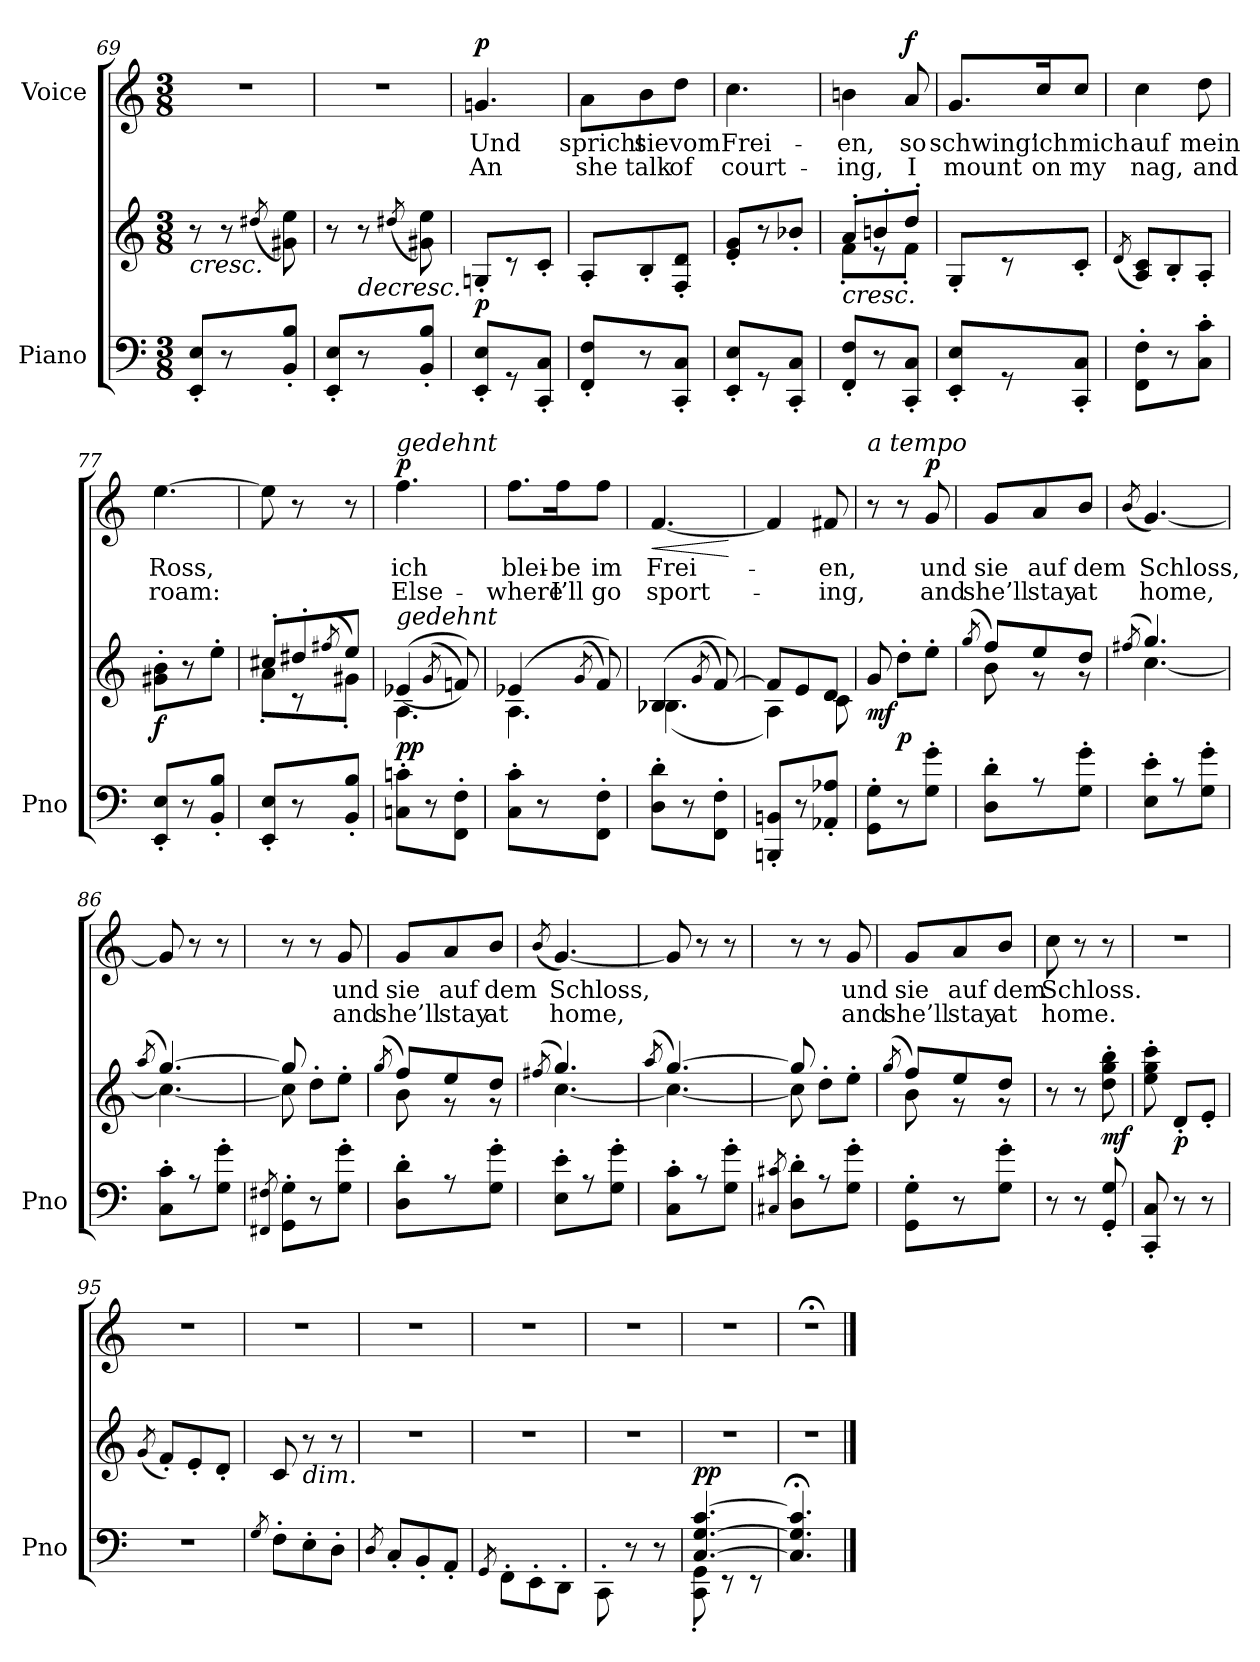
**kern	**kern	**dynam	**kern	**text	**text	**dynam
*part2	*part2	*part2	*part1	*part1	*part1	*part1
*staff3	*staff2	*staff2/3	*staff1	*staff1	*staff1	*staff1
*I"Piano	*	*	*I"Voice	*	*	*
*I'Pno	*	*	*	*	*	*
!!LO:LB:g=z
*clefF4	*clefG2	*	*clefG2	*	*	*
*k[]	*k[]	*	*k[]	*	*	*
*M3/8	*M3/8	*	*M3/8	*	*	*
=69	=69	=69	=69	=69	=69	=69
!	!	!LO:HP:b	!	!	!	!
8EE/' 8E/'L	8r	<	4.r	.	.	.
8r	8r	.	.	.	.	.
.	(>8qdd#X/	.	.	.	.	.
8BB/' 8B/'J	8g#X\ 8ee\)	.	.	.	.	.
=70	=70	=70	=70	=70	=70	=70
8EE/' 8E/'L	8r	.	4.r	.	.	.
!	!	!LO:HP:b	!	!	!	!
8r	8r	>	.	.	.	.
.	(>8qdd#X/	.	.	.	.	.
8BB/' 8B/'J	8g#X\ 8ee\)	.	.	.	.	.
.	.	[	.	.	.	.
=71	=71	=71	=71	=71	=71	=71
!	!	!LO:DY:b	!	!LO:LY:b	!LO:LY:b	!LO:DY:a
8EE/' 8E/'L	8Gn'/L	p	4.gn/	Und	An	p
8r	8r	.	.	.	.	.
8CC/' 8C/'J	8c'/J	.	.	.	.	.
=72	=72	=72	=72	=72	=72	=72
!	!	!	!	!LO:LY:b	!LO:LY:b	!
8FF/' 8F/'L	8A'/L	.	8a\L	spricht	she	.
!	!	!	!	!LO:LY:b	!LO:LY:b	!
8r	8B'/	.	8b\	sie	talk	.
!	!	!	!	!LO:LY:b	!LO:LY:b	!
8CC/' 8C/'J	8F/' 8d/'J	.	8dd\J	vom	of	.
=73	=73	=73	=73	=73	=73	=73
!	!	!	!	!LO:LY:b	!LO:LY:b	!
8EE/' 8E/'L	8e/' 8g/'L	.	4.cc\	Frei-	court-	.
8r	8r	.	.	.	.	.
8CC/' 8C/'J	8b-X'/J	.	.	.	.	.
=74	=74	=74	=74	=74	=74	=74
!	!	!LO:HP:b	!	!LO:LY:b	!LO:LY:b	!
*	*^	*	*	*	*	*
8FF/' 8F/'L	8a'/L	8f'\L	<	4bn\	-en,	-ing,	.
8r	8bn'/	8r	.	.	.	.	.
!	!	!	!	!	!LO:LY:b	!LO:LY:b	!LO:DY:a
8CC/' 8C/'J	8dd'/J	8f'\J	.	8a/	so	I	f
!!LO:PB:g=z
=75	=75	=75	=75	=75	=75	=75	=75
!	!	!	!	!	!LO:LY:b	!LO:LY:b	!
*	*v	*v	*	*	*	*	*
8EE/' 8E/'L	8G'/L	.	8.g/L	schwing’	mount	.
8r	8r	.	.	.	.	.
!	!	!	!	!LO:LY:b	!LO:LY:b	!
.	.	.	16cc/K	ich	on	.
!	!	!	!	!LO:LY:b	!LO:LY:b	!
8CC/' 8C/'J	8c'/J	.	8cc/J	mich	my	.
=76	=76	=76	=76	=76	=76	=76
.	(>8qd/	.	.	.	.	.
!	!	!	!	!LO:LY:b	!LO:LY:b	!
8FF\' 8F\'L	8A/ 8c/L)	.	4cc\	auf	nag,	.
8r	8B'/	.	.	.	.	.
!	!	!	!	!LO:LY:b	!LO:LY:b	!
8C\' 8c\'J	8A'/J	]	8dd\	mein	and	.
=77	=77	=77	=77	=77	=77	=77
!	!	!LO:DY:b	!	!LO:LY:b	!LO:LY:b	!
8EE/' 8E/'L	8g#X\' 8b\'L	f	[4.ee\	Ross,	roam:	.
8r	8r	.	.	.	.	.
8BB/' 8B/'J	8ee'\J	.	.	.	.	.
=78	=78	=78	=78	=78	=78	=78
*	*^	*	*	*	*	*
8EE/' 8E/'L	8cc#X'/L	8a'\L	.	8ee\]	.	.	.
8r	8dd#X'/	8r	.	8r	.	.	.
.	(<8qff#X/	.	.	.	.	.	.
8BB/' 8B/'J	8ee/J)	8g#X'\J	.	8r	.	.	.
=79	=79	=79	=79	=79	=79	=79	=79
!	!	!	!	!LO:TX:a:i:t=gedehnt	!	!	!
!	!LO:TX:a:i:t=gedehnt	!	!	!	!	!	!
!	!	!	!LO:DY:b	!	!LO:LY:b	!LO:LY:b	!LO:DY:a
8Cn\' 8cn\'L	(>(>4e-X/	4.A\	pp	4.ff\	ich	Else-	p
8r	.	.	.	.	.	.	.
.	(<8qg/	.	.	.	.	.	.
8FF\' 8F\'J	8fn/)))	.	.	.	.	.	.
=80	=80	=80	=80	=80	=80	=80	=80
!	!	!	!	!	!LO:LY:b	!LO:LY:b	!
8C\' 8c\'L	(>4e-X/	4.A\	.	8.ff\L	blei-	-where	.
8r	.	.	.	.	.	.	.
!	!	!	!	!	!LO:LY:b	!LO:LY:b	!
.	.	.	.	16ff\K	-be	I’ll	.
.	(<8qg/	.	.	.	.	.	.
!	!	!	!	!	!LO:LY:b	!LO:LY:b	!
8FF\' 8F\'J	8f/))	.	.	8ff\J	im	go	.
!!LO:LB:g=z
=81	=81	=81	=81	=81	=81	=81	=81
!	!	!	!	!	!LO:LY:b	!LO:LY:b	!LO:HP:b
8D\' 8d\'L	(>4B-X/	(<4.B-\	.	[4.f/	Frei-	sport-	<
8r	.	.	.	.	.	.	.
.	(<8qg/	.	.	.	.	.	.
8FF\' 8F\'J	[8f/))	.	.	.	.	.	.
*	*v	*v	*	*	*	*	*
.	.	.	.	.	.	[
=82	=82	=82	=82	=82	=82	=82
*	*^	*	*	*	*	*
8BBBn/' 8BBn/'L	8f/L]	4A\)	.	4f/]	.	.	.
8r	8e/	.	.	.	.	.	.
!	!	!	!	!	!LO:LY:b	!LO:LY:b	!
8AA-X/' 8A-X/'J	8d/J	8c\	[	8f#X/	-en,	-ing,	.
=83	=83	=83	=83	=83	=83	=83	=83
!	!	!	!	!LO:TX:a:i:t=a tempo	!	!	!
!	!LO:TX:a:i:t=a tempo	!	!	!	!	!	!
!	!	!	!LO:DY:b	!	!	!	!
*	*v	*v	*	*	*	*	*
8GG\' 8G\'L	8g/	mf	8r	.	.	.
!	!	!LO:DY:b	!	!	!	!
8r	8dd'\L	p	8r	.	.	.
!	!	!	!	!LO:LY:b	!LO:LY:b	!LO:DY:a
8G\' 8g\'J	8ee'\J	.	8g/	und	and	p
=84	=84	=84	=84	=84	=84	=84
.	(<8qgg/	.	.	.	.	.
*	*^	*	*	*	*	*
!	!	!	!	!	!LO:LY:b	!LO:LY:b	!
8D\' 8d\'L	8ff/L)	8b\	.	8g/L	sie	she’ll	.
!	!	!	!	!	!LO:LY:b	!LO:LY:b	!
8r	8ee/	8r	.	8a/	auf	stay	.
!	!	!	!	!	!LO:LY:b	!LO:LY:b	!
8G\' 8g\'J	8dd/J	8r	.	8b/J	dem	at	.
=85	=85	=85	=85	=85	=85	=85	=85
.	(<8qff#X/	.	.	(<8qb/	.	.	.
!	!	!	!	!	!LO:LY:b	!LO:LY:b	!
8E\' 8e\'L	4.gg/)	[4.cc\	.	[4.g/)	Schloss,	home,	.
8r	.	.	.	.	.	.	.
8G\' 8g\'J	.	.	.	.	.	.	.
=86	=86	=86	=86	=86	=86	=86	=86
.	(<8qaa/	.	.	.	.	.	.
8C\' 8c\'L	[4.gg/)	4.cc\_	.	8g/]	.	.	.
8r	.	.	.	8r	.	.	.
8G\' 8g\'J	.	.	.	8r	.	.	.
!!LO:LB:g=z
=87	=87	=87	=87	=87	=87	=87	=87
8qFF#X/ 8qF#X/	.	.	.	.	.	.	.
8GG\' 8G\'L	8gg/]	8cc\]	.	8r	.	.	.
8r	8rddyy	8dd'\L	.	8r	.	.	.
!	!	!	!	!	!LO:LY:b	!LO:LY:b	!
8G\' 8g\'J	8rddyy	8ee'\J	.	8g/	und	and	.
=88	=88	=88	=88	=88	=88	=88	=88
.	(<8qgg/	.	.	.	.	.	.
!	!	!	!	!	!LO:LY:b	!LO:LY:b	!
8D\' 8d\'L	8ff/L)	8b\	.	8g/L	sie	she’ll	.
!	!	!	!	!	!LO:LY:b	!LO:LY:b	!
8r	8ee/	8r	.	8a/	auf	stay	.
!	!	!	!	!	!LO:LY:b	!LO:LY:b	!
8G\' 8g\'J	8dd/J	8r	.	8b/J	dem	at	.
=89	=89	=89	=89	=89	=89	=89	=89
.	(<8qff#X/	.	.	(<8qb/	.	.	.
!	!	!	!	!	!LO:LY:b	!LO:LY:b	!
8E\' 8e\'L	4.gg/)	[4.cc\	.	[4.g/)	Schloss,	home,	.
8r	.	.	.	.	.	.	.
8G\' 8g\'J	.	.	.	.	.	.	.
=90	=90	=90	=90	=90	=90	=90	=90
.	(<8qaa/	.	.	.	.	.	.
8C\' 8c\'L	[4.gg/)	4.cc\_	.	8g/]	.	.	.
8r	.	.	.	8r	.	.	.
8G\' 8g\'J	.	.	.	8r	.	.	.
=91	=91	=91	=91	=91	=91	=91	=91
8qC#X/ 8qc#X/	.	.	.	.	.	.	.
8D\' 8d\'L	8gg/]	8cc\]	.	8r	.	.	.
8r	8rddyy	8dd'\L	.	8r	.	.	.
!	!	!	!	!	!LO:LY:b	!LO:LY:b	!
8G\' 8g\'J	8rddyy	8ee'\J	.	8g/	und	and	.
=92	=92	=92	=92	=92	=92	=92	=92
.	(<8qgg/	.	.	.	.	.	.
!	!	!	!	!	!LO:LY:b	!LO:LY:b	!
8GG\' 8G\'L	8ff/L)	8b\	.	8g/L	sie	she’ll	.
!	!	!	!	!	!LO:LY:b	!LO:LY:b	!
8r	8ee/	8r	.	8a/	auf	stay	.
!	!	!	!	!	!LO:LY:b	!LO:LY:b	!
8G\' 8g\'J	8dd/J	8r	.	8b/J	dem	at	.
!!LO:LB:g=z
=93	=93	=93	=93	=93	=93	=93	=93
!	!	!	!	!	!LO:LY:b	!LO:LY:b	!
*	*v	*v	*	*	*	*	*
8r	8r	.	8cc\	Schloss.	home.	.
8r	8r	.	8r	.	.	.
!	!	!LO:DY:b	!	!	!	!
8GG/' 8G/'	8dd\' 8gg\' 8bb\'	mf	8r	.	.	.
=94	=94	=94	=94	=94	=94	=94
8CC/' 8C/'	8ee\' 8gg\' 8ccc\'	.	4.r	.	.	.
!	!	!LO:DY:b	!	!	!	!
8r	8d'/L	p	.	.	.	.
8r	8e'/J	.	.	.	.	.
=95	=95	=95	=95	=95	=95	=95
.	(<8qg/	.	.	.	.	.
4.r	8f'/L)	.	4.r	.	.	.
.	8e'/	.	.	.	.	.
.	8d'/J	.	.	.	.	.
=96	=96	=96	=96	=96	=96	=96
8qG/	.	.	.	.	.	.
8F'\L	8c/	.	4.r	.	.	.
!	!LO:TX:b:i:t=dim.	!	!	!	!	!
8E'\	8r	.	.	.	.	.
8D'\J	8r	.	.	.	.	.
=97	=97	=97	=97	=97	=97	=97
8qD/	.	.	.	.	.	.
8C'/L	4.r	.	4.r	.	.	.
8BB'/	.	.	.	.	.	.
8AA'/J	.	.	.	.	.	.
=98	=98	=98	=98	=98	=98	=98
8qGG/	.	.	.	.	.	.
8FF'\L	4.r	.	4.r	.	.	.
8EE'\	.	.	.	.	.	.
8DD'\J	.	.	.	.	.	.
=99	=99	=99	=99	=99	=99	=99
8CC'\	4.r	.	4.r	.	.	.
8r	.	.	.	.	.	.
8r	.	.	.	.	.	.
=100	=100	=100	=100	=100	=100	=100
*^	*	*	*	*	*	*
!	!	!	!LO:DY:b	!	!	!	!
[4.C/ [4.G/ [4.c/	8CC\' 8GG\'	4.r	pp	4.r	.	.	.
.	8r	.	.	.	.	.	.
.	8r	.	.	.	.	.	.
*v	*v	*	*	*	*	*	*
=101	=101	=101	=101	=101	=101	=101
4.C/]; 4.G/]; 4.c/];	4.r	.	4.r;<	.	.	.
==	==	==	==	==	==	==
*-	*-	*-	*-	*-	*-	*-
